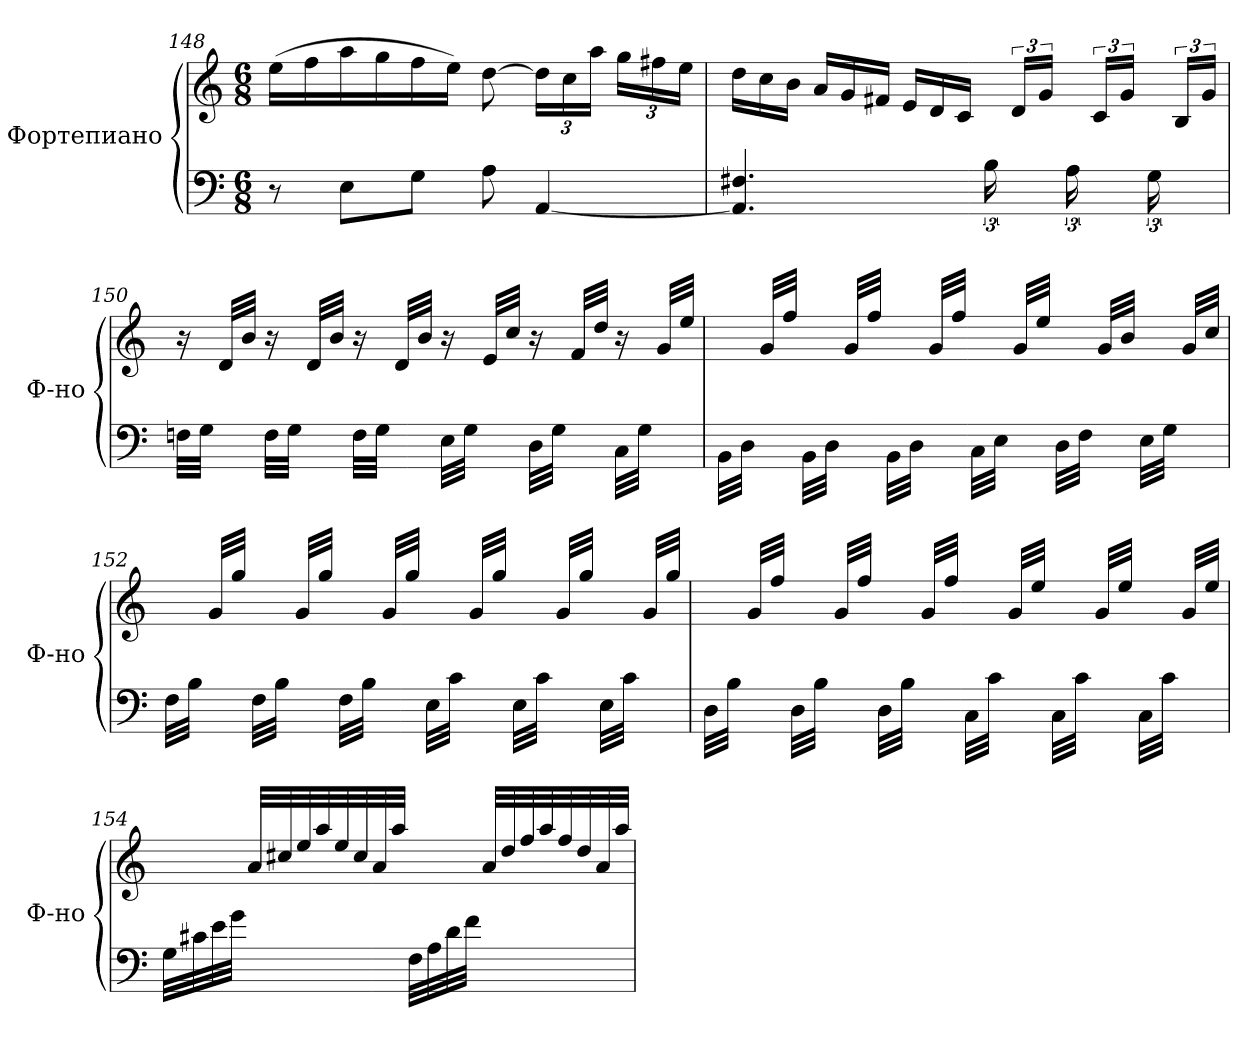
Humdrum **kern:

**kern	**kern
*part1	*part1
*staff2	*staff1
*I"Фортепиано	*
*I'Ф-но	*
*clefF4	*clefG2
*k[]	*k[]
*M6/8	*M6/8
=148	=148
8r	(>16ee\LL
.	16ff\
8E\L	16aa\
.	16gg\
8G\J	16ff\
.	16ee\JJ)
8A\	[8dd\
*	*Xbrackettup
[4AA/	24dd\LL]
.	24cc\
.	24aa\JJ
.	24gg\LL
.	24ff#X\
.	24ee\JJ
!!LO:LB:g=z
=149	=149
*	*Xtuplet
4.AA/] 4.F#X/	24dd\LL
.	24cc\
.	24b\JJ
.	24a/LL
.	24g/
.	24f#X/JJ
.	24e/LL
.	24d/
.	24c/JJ
*	*tuplet
*	*brackettup
24B\	24ryy
12ryy	24d/LL
.	24g/JJ
24A\	24ryy
12ryy	24c/LL
.	24g/JJ
24G\	24ryy
12ryy	24B/LL
.	24g/JJ
=150	=150
32Fn\LLL	16r
32G\JJJ	.
16ryy	32d/LLL
.	32b/JJJ
32F\LLL	16r
32G\JJJ	.
16ryy	32d/LLL
.	32b/JJJ
32F\LLL	16r
32G\JJJ	.
16ryy	32d/LLL
.	32b/JJJ
32E\LLL	16r
32G\JJJ	.
16ryy	32e/LLL
.	32cc/JJJ
32D\LLL	16r
32G\JJJ	.
16ryy	32f/LLL
.	32dd/JJJ
32C\LLL	16r
32G\JJJ	.
16ryy	32g/LLL
.	32ee/JJJ
!!LO:LB:g=z
=151	=151
32BB\LLL	16ryy
32D\JJJ	.
16ryy	32g/LLL
.	32ff/JJJ
32BB\LLL	16ryy
32D\JJJ	.
16ryy	32g/LLL
.	32ff/JJJ
32BB\LLL	16ryy
32D\JJJ	.
16ryy	32g/LLL
.	32ff/JJJ
32C\LLL	16ryy
32E\JJJ	.
16ryy	32g/LLL
.	32ee/JJJ
32D\LLL	16ryy
32F\JJJ	.
16ryy	32g/LLL
.	32b/JJJ
32E\LLL	16ryy
32G\JJJ	.
16ryy	32g/LLL
.	32cc/JJJ
=152	=152
32F\LLL	16ryy
32B\JJJ	.
16ryy	32g/LLL
.	32gg/JJJ
32F\LLL	16ryy
32B\JJJ	.
16ryy	32g/LLL
.	32gg/JJJ
32F\LLL	16ryy
32B\JJJ	.
16ryy	32g/LLL
.	32gg/JJJ
32E\LLL	16ryy
32c\JJJ	.
16ryy	32g/LLL
.	32gg/JJJ
32E\LLL	16ryy
32c\JJJ	.
16ryy	32g/LLL
.	32gg/JJJ
32E\LLL	16ryy
32c\JJJ	.
16ryy	32g/LLL
.	32gg/JJJ
!!LO:LB:g=z
=153	=153
32D\LLL	16ryy
32B\JJJ	.
16ryy	32g/LLL
.	32ff/JJJ
32D\LLL	16ryy
32B\JJJ	.
16ryy	32g/LLL
.	32ff/JJJ
32D\LLL	16ryy
32B\JJJ	.
16ryy	32g/LLL
.	32ff/JJJ
32C\LLL	16ryy
32c\JJJ	.
16ryy	32g/LLL
.	32ee/JJJ
32C\LLL	16ryy
32c\JJJ	.
16ryy	32g/LLL
.	32ee/JJJ
32C\LLL	16ryy
32c\JJJ	.
16ryy	32g/LLL
.	32ee/JJJ
=154	=154
32G\LLL	8ryy
32c#X\	.
32e\	.
32g\JJJ	.
8ryy	32a/LLL
.	32cc#X/
.	32ee/
.	32aa/
8ryy	32ee/
.	32cc#/
.	32a/
.	32aa/JJJ
32F\LLL	8ryy
32A\	.
32d\	.
32f\JJJ	.
8ryy	32a/LLL
.	32dd/
.	32ff/
.	32aa/
8ryy	32ff/
.	32dd/
.	32a/
.	32aa/JJJ
=	=
*-	*-
